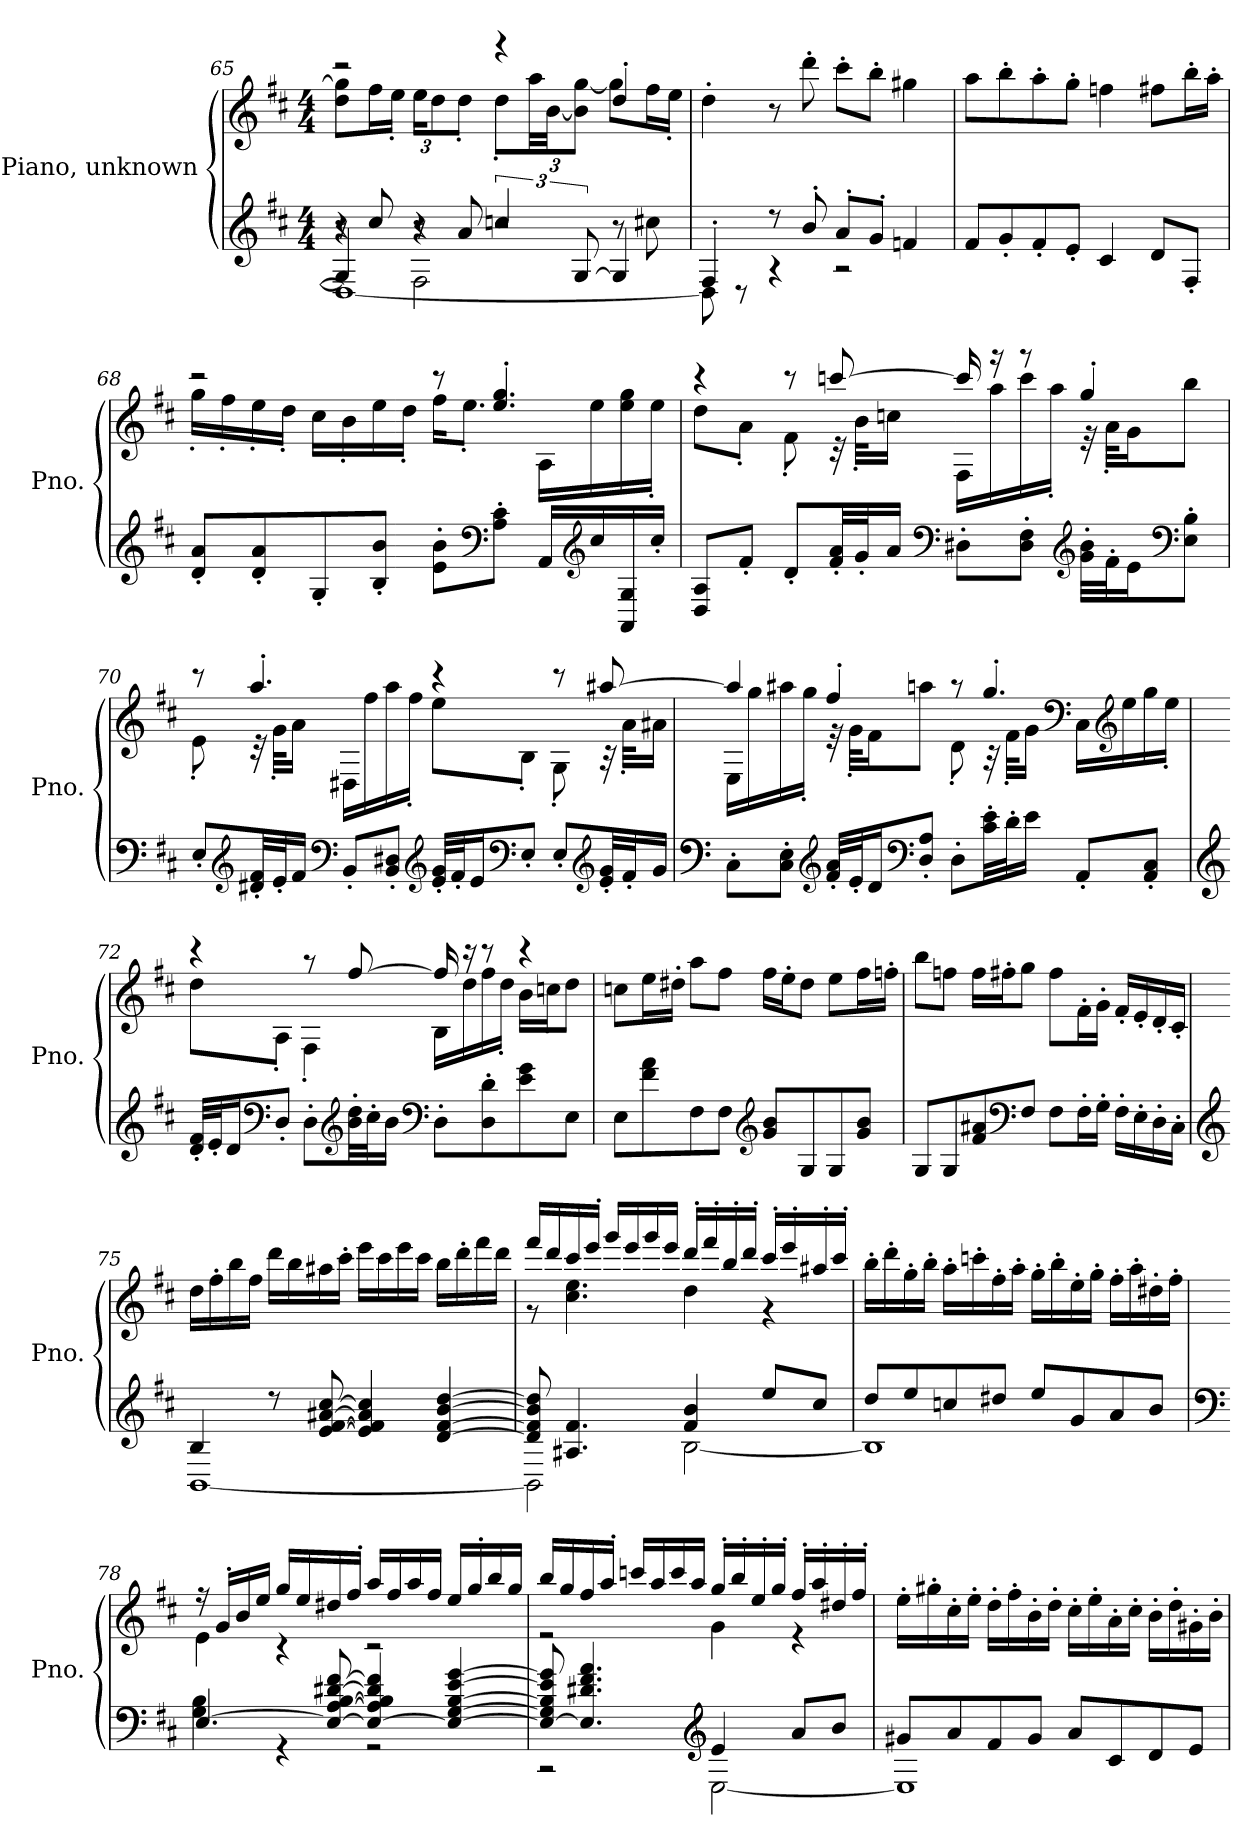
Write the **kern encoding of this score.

**kern	**kern
*part1	*part1
*staff2	*staff1
*I"Piano, unknown	*
*I'Pno.	*
*clefG2	*clefG2
*k[f#c#]	*k[f#c#]
*M4/4	*M4/4
=65	=65
*^	*^
*	*^	*	*
*	*	*^	*	*
8r	4r	4G/]	1D_	2r	8dd\ 8gg\]L
8cc#/	.	.	.	.	16ff#\L
.	.	.	.	.	16ee'\JJ
*	*	*	*	*	*Xbrackettup
8r	2F#\	4r	.	.	24ee\KL
.	.	.	.	.	12dd\
8a/	.	.	.	.	8dd'\J
6ccn/	.	2r	.	4r	8dd'\L
.	.	.	.	.	48aa\LL
.	.	.	.	.	[48b\JJ
[12G/	.	.	.	.	12b\] [12gg\J
4G/]	8r	.	.	4dd'/	8gg\L]
.	8cc#X\	.	.	.	16ff#\L
.	.	.	.	.	16ee'\JJ
*	*v	*v	*v	*	*
*	*	*v	*v
=66	=66	=66
4F#'/	8D\]	4dd'\
.	8r	.
8r	4r	8r
8b'/	.	8ddd'\
8a'/L	2r	8ccc#'\L
8g'/J	.	8bb'\J
4fn/	.	4gg#X\
*v	*v	*
!!LO:LB:g=z
=67	=67
8f#/L	8aa\L
8g'/	8bb'\
8f#'/	8aa'\
8e'/J	8gg'\J
4c#/	4ffn\
8d/L	8ff#X\L
8F#'/J	16bb'\L
.	16aa'\JJ
=68	=68
*	*^
8d/' 8a/'L	2r	16gg'\LL
.	.	16ff#'\
8d/' 8a/'	.	16ee'\
.	.	16dd'\JJ
8G'/	.	16cc#\LL
.	.	16b'\
8B/' 8b/'J	.	16ee\
.	.	16dd'\JJ
8e\' 8b\'L	8r	16ff#\KL
.	.	8.ee'\J
*clefF4	*	*
8A\' 8c#\'J	4.ee/' 4.gg/'	.
16AA/LL	.	16A\LL
*clefG2	*	*
16cc#/	.	16ee\
16AA/ 16G/	.	16ee\ 16gg\
16cc#'/JJ	.	16ee'\JJ
!!LO:PB:g=z	!!
=69	=69	=69
8D/ 8A/L	4r	8dd\L
8f#'/J	.	8a'\J
8d'/L	8r	8f#'\
32f#/' 32a/'LL	[8cccn/	32r
32g'/J	.	32b'\KLL
16a/JJ	.	16ccn\JJ
*clefF4	*	*
8D#X'\L	16ccc/]	16F#\LL
.	16r	16aa\
8D#\' 8F#\'J	8r	16ccc\
.	.	16aa'\JJ
*clefG2	*	*
32g\' 32b\'LLL	4gg'/	32r
32f#'\J	.	32a'\KLL
16e\J	.	16g\J
*clefF4	*	*
8E\' 8B\'J	.	8bb\J
!!LO:LB:g=z	!!
=70	=70	=70
8E'/L	8r	8e'\
*clefG2	*	*
32d#X/' 32f#/'LL	4.aa'/	32r
32e'/J	.	32g'\KLL
16f#/JJ	.	16a\JJ
*clefF4	*	*
8BB'/L	.	16D#X\LL
.	.	16ff#\
8BB/' 8D#X/'J	.	16aa\
.	.	16ff#'\JJ
*clefG2	*	*
32e/' 32g/'LLL	4r	8ee\L
32f#'/J	.	.
16e/J	.	.
*clefF4	*	*
8E'/J	.	8B'\J
8E'/L	8r	8G'\
*clefG2	*	*
32e/' 32g/'LL	[8aa#X/	32r
32f#'/J	.	32a'\KLL
16g/JJ	.	16a#X\JJ
!!LO:LB:g=z	!!
=71	=71	=71
*clefF4	*	*
8C#'\L	4aa#/]	16E\LL
.	.	16gg\
8C#\' 8E\'J	.	16aa#X\
.	.	16gg'\JJ
*clefG2	*	*
32f#/' 32a/'LLL	4ff#'/	32r
32e'/J	.	32g'\KLL
16d/J	.	16f#\J
*clefF4	*	*
8D/' 8A/'J	.	8aan\J
8D'\L	8r	8d'\
32c#\' 32e\'LL	4.gg'/	32r
32d'\J	.	32f#'\KLL
16e\JJ	.	16g\JJ
*	*clefF4	*
8AA'/L	.	16C#\LL
*	*clefG2	*
.	.	16ee\
8AA/' 8C#/'J	.	16gg\
.	.	16ee'\JJ
!!LO:LB:g=z	!!
=72	=72	=72
*clefG2	*	*
32d/' 32f#/'LLL	4r	8dd\L
32e'/J	.	.
16d/J	.	.
*clefF4	*	*
8D'/J	.	8A'\J
8D'\L	8r	4F#'\
*clefG2	*	*
32b\' 32dd\'LL	[8ff#/	.
32cc#'\J	.	.
16b\JJ	.	.
*clefF4	*	*
8D'\L	16ff#/]	16B\LL
.	16r	16dd\
8D\' 8d\'	8r	16ff#\
.	.	16dd'\JJ
8e\ 8g\	4r	16b\LL
.	.	16ccn'\J
8E\J	.	8dd\J
*	*v	*v
=73	=73
8E\L	8ccn\L
8f#\ 8a\	16ee\L
.	16dd#X'\JJ
8F#\	8aa\L
8F#\J	8ff#\J
*clefG2	*
8g/ 8b/L	16ff#\LL
.	16ee'\J
8G/	8dd#\J
8G/	8ee\L
8g/ 8b/J	16ff#\L
.	16ffn'\JJ
!!LO:LB:g=z
=74	=74
8G/L	8bb\L
8G/	8ffn\J
8f#/ 8a#X/	16ff\LL
.	16ff#X'\J
*clefF4	*
8F#/J	8gg\J
8F#\L	8ff#\L
16F#'\L	16f#'\L
16G'\JJ	16g'\JJ
16F#'\LL	16f#'/LL
16E'\	16e'/
16D'\	16d'/
16C#'\JJ	16c#'/JJ
=75	=75
*clefG2	*
*^	*
4B/	[1BB	16dd\LL
.	.	16ff#'\
.	.	16bb\
.	.	16ff#\JJ
8r	.	16ddd\LL
.	.	16bb\
[8e/ [8f#/ [8a#X/ [8cc#/	.	16aa#X\
.	.	16ccc#'\JJ
4e/] 4f#/] 4a#/] 4cc#/]	.	16eee\LL
.	.	16ccc#\
.	.	16eee\
.	.	16ccc#\JJ
[4d/ [4f#/ [4b/ [4dd/	.	16bb\LL
.	.	16ddd'\
.	.	16fff#\
.	.	16ddd\JJ
!!LO:LB:g=z
=76	=76	=76
*	*	*^
8d/] 8f#/] 8b/] 8dd/]	2BB\]	16fff#/LL	8r
.	.	16ddd/	.
4.A#X/ 4.f#/	.	16ccc#/	4.cc#\ 4.ee\
.	.	16eee'/JJ	.
.	.	16ggg/LL	.
.	.	16eee/	.
.	.	16ggg/	.
.	.	16eee/JJ	.
4f#/ 4b/	[2B\	16ddd'/LL	4dd\
.	.	16fff#'/	.
.	.	16bb'/	.
.	.	16ddd'/JJ	.
8ee/L	.	16ccc#'/LL	4r
.	.	16eee'/	.
8cc#/J	.	16aa#X'/	.
.	.	16ccc#'/JJ	.
*	*	*v	*v
=77	=77	=77
8dd/L	1B]	16bb'\LL
.	.	16ddd'\
8ee/	.	16gg'\
.	.	16bb'\JJ
8ccn/	.	16aa'\LL
.	.	16cccn'\
8dd#X/J	.	16ff#'\
.	.	16aa'\JJ
8ee/L	.	16gg'\LL
.	.	16bb'\
8g/	.	16ee'\
.	.	16gg'\JJ
8a/	.	16ff#'\LL
.	.	16aa'\
8b/J	.	16dd#X'\
.	.	16ff#'\JJ
!!LO:PB:g=z
=78	=78	=78
*clefF4	*	*
*	*	*^
[4.E/	4G\ 4B\	16r	4e\
.	.	16g'/LL	.
.	.	16b/	.
.	.	16ee/JJ	.
.	4r	16gg/LL	4r
.	.	16ee/	.
8E/_ [8A/ [8B/ [8d#X/ [8f#/	.	16dd#X/	.
.	.	16ff#'/JJ	.
4E/_ 4A/] 4B/] 4d#/] 4f#/]	2r	16aa/LL	2r
.	.	16ff#/	.
.	.	16aa/	.
.	.	16ff#/JJ	.
4E/_ [4G/ [4B/ [4e/ [4g/	.	16ee/LL	.
.	.	16gg'/	.
.	.	16bb/	.
.	.	16gg/JJ	.
=79	=79	=79	=79
8E/_ 8G/] 8B/] 8e/] 8g/]	2r	16bb/LL	2r
.	.	16gg/	.
4.E/] 4.d#X/ 4.f#/ 4.a/	.	16ff#/	.
.	.	16aa'/JJ	.
.	.	16cccn/LL	.
.	.	16aa/	.
.	.	16ccc/	.
.	.	16aa/JJ	.
*clefG2	*	*	*
4e/	[2E\	16gg'/LL	4g\
.	.	16bb'/	.
.	.	16ee'/	.
.	.	16gg'/JJ	.
8a/L	.	16ff#'/LL	4r
.	.	16aa'/	.
8b/J	.	16dd#X'/	.
.	.	16ff#'/JJ	.
*	*	*v	*v
!!LO:LB:g=z
=80	=80	=80
8g#X/L	1E]	16ee'\LL
.	.	16gg#X'\
8a/	.	16cc#'\
.	.	16ee'\JJ
8f#/	.	16dd'\LL
.	.	16ff#'\
8g#/J	.	16b'\
.	.	16dd'\JJ
8a/L	.	16cc#'\LL
.	.	16ee'\
8c#/	.	16a'\
.	.	16cc#'\JJ
8d/	.	16b'\LL
.	.	16dd'\
8e/J	.	16g#X'\
.	.	16b'\JJ
*v	*v	*
=	=
*-	*-
